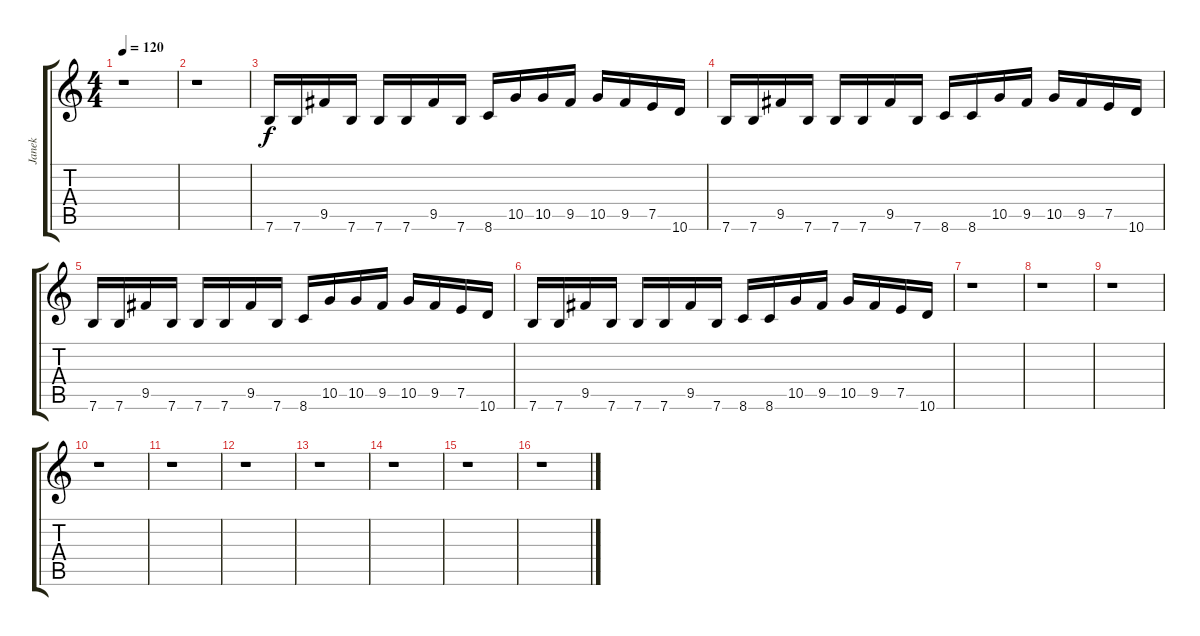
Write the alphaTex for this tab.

\track ("Janek" "Janek") {instrument overdrivenguitar}
\staff {score tabs}
\tuning (E4 B3 G3 D3 A2 E2) {hide}
\ts (4 4)
\tempo 120
\clef g2
\ks c
r.1{dy f} |
r.1 |
7.6.16 7.6.16 9.5.16 7.6.16 7.6.16 7.6.16 9.5.16 7.6.16 8.6.16 10.5.16 10.5.16 9.5.16 10.5.16 9.5.16 7.5.16 10.6.16 |
7.6.16 7.6.16 9.5.16 7.6.16 7.6.16 7.6.16 9.5.16 7.6.16 8.6.16 8.6.16 10.5.16 9.5.16 10.5.16 9.5.16 7.5.16 10.6.16 |
7.6.16 7.6.16 9.5.16 7.6.16 7.6.16 7.6.16 9.5.16 7.6.16 8.6.16 10.5.16 10.5.16 9.5.16 10.5.16 9.5.16 7.5.16 10.6.16 |
7.6.16 7.6.16 9.5.16 7.6.16 7.6.16 7.6.16 9.5.16 7.6.16 8.6.16 8.6.16 10.5.16 9.5.16 10.5.16 9.5.16 7.5.16 10.6.16 |
r.1 |
r.1 |
r.1 |
r.1 |
r.1 |
r.1 |
r.1 |
r.1 |
r.1 |
r.1
